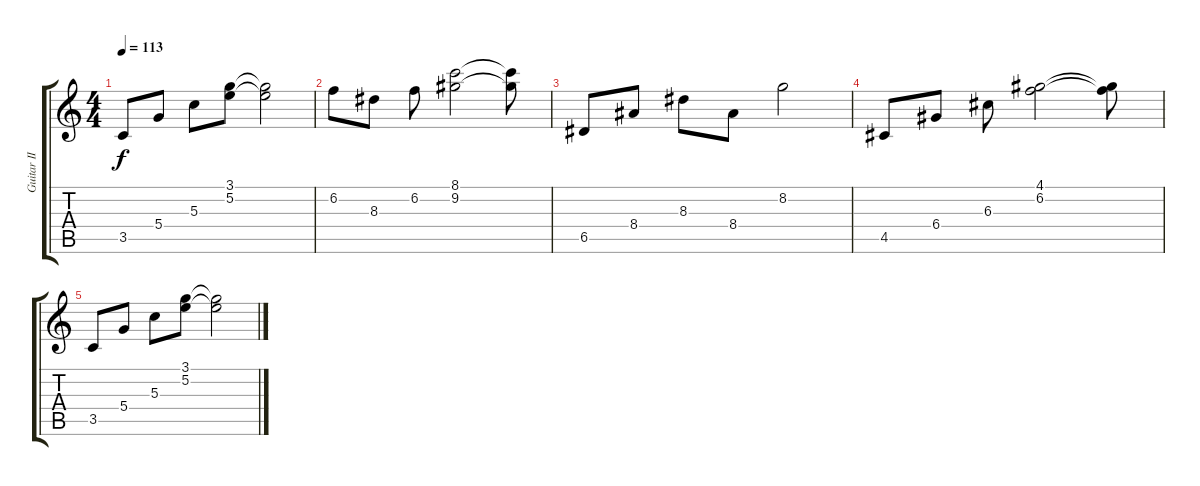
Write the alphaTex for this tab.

\track ("Guitar II" "Guitar II") {instrument overdrivenguitar}
\staff {score tabs}
\tuning (E4 B3 G3 D3 A2 E2) {hide}
\ts (4 4)
\tempo 113
\clef g2
\ks c
3.5.8{dy f} 5.4.8 5.3.8 (3.1 5.2).8 (3.1{t} 5.2{t}).2 |
6.2.8 8.3.8 6.2.8 (8.1 9.2).2 (8.1{t} 9.2{t}).8 |
6.5.8 8.4.8 8.3.8 8.4.8 8.2.2 |
4.5.8 6.4.8 6.3.8 (4.1 6.2).2 (4.1{t} 6.2{t}).8 |
3.5.8 5.4.8 5.3.8 (3.1 5.2).8 (3.1{t} 5.2{t}).2
